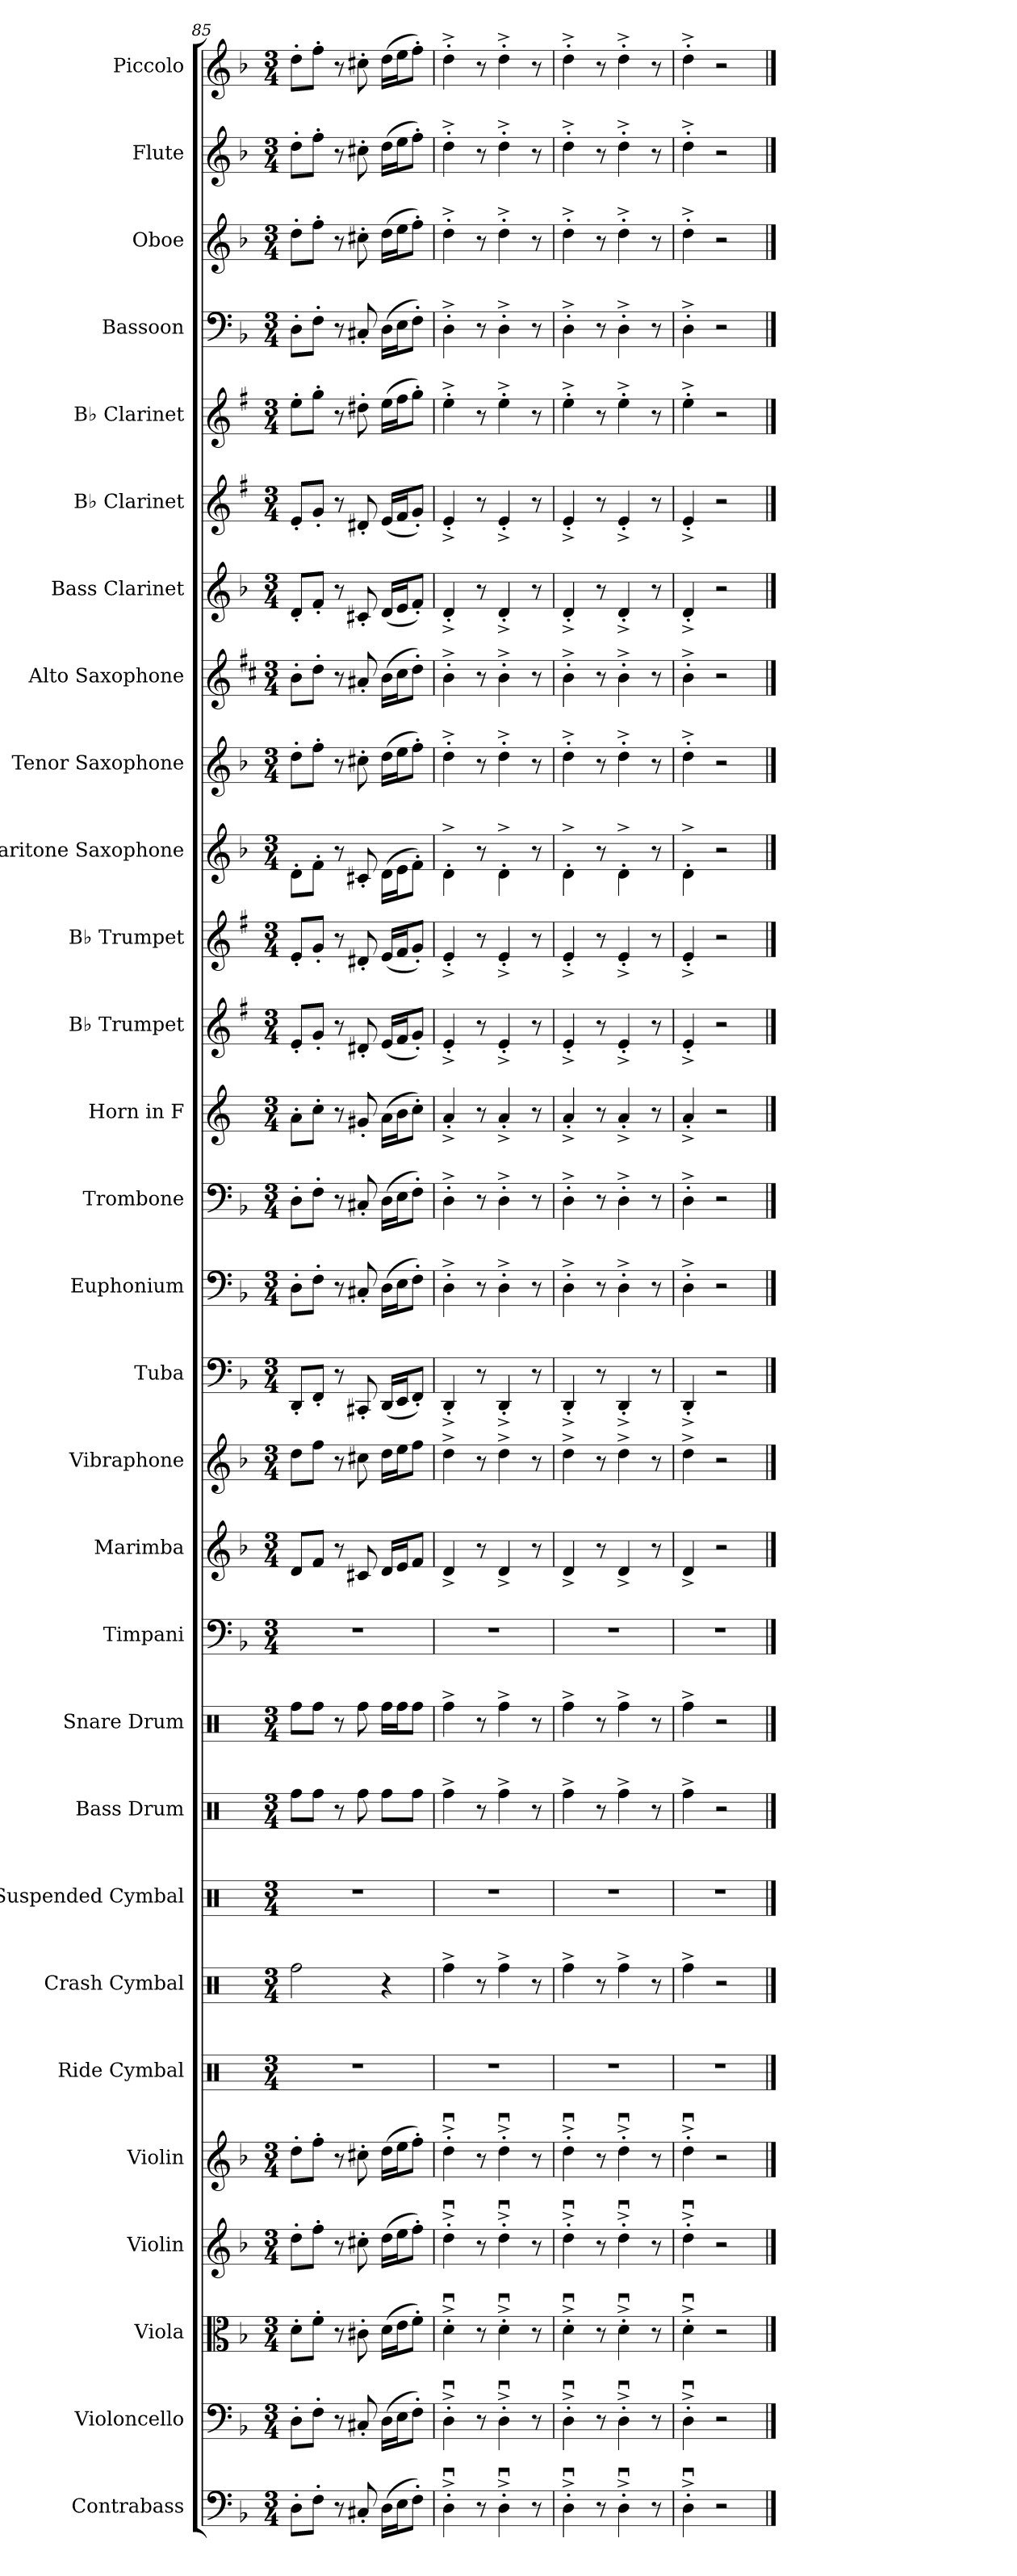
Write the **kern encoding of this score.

**kern	**kern	**kern	**kern	**kern	**kern	**kern	**kern	**kern	**kern	**kern	**kern	**kern	**kern	**kern	**kern	**kern	**kern	**kern	**kern	**kern	**kern	**kern	**kern	**kern	**kern	**kern	**kern	**kern
*part29	*part28	*part27	*part26	*part25	*part24	*part23	*part22	*part21	*part20	*part19	*part18	*part17	*part16	*part15	*part14	*part13	*part12	*part11	*part10	*part9	*part8	*part7	*part6	*part5	*part4	*part3	*part2	*part1
*staff29	*staff28	*staff27	*staff26	*staff25	*staff24	*staff23	*staff22	*staff21	*staff20	*staff19	*staff18	*staff17	*staff16	*staff15	*staff14	*staff13	*staff12	*staff11	*staff10	*staff9	*staff8	*staff7	*staff6	*staff5	*staff4	*staff3	*staff2	*staff1
*I"Contrabass	*I"Violoncello	*I"Viola	*I"Violin	*I"Violin	*I"Ride Cymbal	*I"Crash Cymbal	*I"Suspended Cymbal	*I"Bass Drum	*I"Snare Drum	*I"Timpani	*I"Marimba	*I"Vibraphone	*I"Tuba	*I"Euphonium	*I"Trombone	*I"Horn in F	*I"B♭ Trumpet	*I"B♭ Trumpet	*I"Baritone Saxophone	*I"Tenor Saxophone	*I"Alto Saxophone	*I"Bass Clarinet	*I"B♭ Clarinet	*I"B♭ Clarinet	*I"Bassoon	*I"Oboe	*I"Flute	*I"Piccolo
*I'Cb.	*I'Vc.	*I'Vla.	*I'Vln.	*I'Vln.	*I'R. Cym.	*I'Cr. Cym.	*I'Cym.	*I'B. Dr.	*I'Sn. Dr.	*I'Timp.	*I'Mrm.	*I'Vib.	*I'Tba.	*I'Euph.	*I'Tbn.	*	*I'B♭ Tpt.	*I'B♭ Tpt.	*I'Bar. Sax.	*I'T. Sax.	*I'A. Sax.	*I'B. Cl.	*I'B♭ Cl.	*I'B♭ Cl.	*I'Bsn.	*I'Ob.	*I'Fl.	*I'Picc.
!!LO:PB:g=z
*clefF4	*clefF4	*clefC3	*clefG2	*clefG2	*clefX	*clefX	*clefX	*clefX	*clefX	*clefF4	*clefG2	*clefG2	*clefF4	*clefF4	*clefF4	*clefG2	*clefG2	*clefG2	*clefG2	*clefG2	*clefG2	*clefG2	*clefG2	*clefG2	*clefF4	*clefG2	*clefG2	*clefG2
*ITrd7c12	*	*	*	*	*	*	*	*	*	*	*	*	*	*	*	*ITrd4c7	*ITrd1c2	*ITrd1c2	*ITrd12c21	*ITrd8c14	*ITrd5c9	*ITrd8c14	*ITrd1c2	*ITrd1c2	*	*	*	*ITrd-7c-12
*k[b-]	*k[b-]	*k[b-]	*k[b-]	*k[b-]	*k[]	*k[]	*k[]	*k[]	*k[]	*k[b-]	*k[b-]	*k[b-]	*k[b-]	*k[b-]	*k[b-]	*k[b-]	*k[b-]	*k[b-]	*k[b-]	*k[b-]	*k[b-]	*k[b-]	*k[b-]	*k[b-]	*k[b-]	*k[b-]	*k[b-]	*k[b-]
*M3/4	*M3/4	*M3/4	*M3/4	*M3/4	*M3/4	*M3/4	*M3/4	*M3/4	*M3/4	*M3/4	*M3/4	*M3/4	*M3/4	*M3/4	*M3/4	*M3/4	*M3/4	*M3/4	*M3/4	*M3/4	*M3/4	*M3/4	*M3/4	*M3/4	*M3/4	*M3/4	*M3/4	*M3/4
=85	=85	=85	=85	=85	=85	=85	=85	=85	=85	=85	=85	=85	=85	=85	=85	=85	=85	=85	=85	=85	=85	=85	=85	=85	=85	=85	=85	=85
8DD'\L	8D'\L	8d'\L	8dd'\L	8dd'\L	2.r	2Rff\	2.r	8Rff\L	8Rff\L	2.r	8d/L	8dd\L	8DD'/L	8D'\L	8D'\L	8d'\L	8d'/L	8d'/L	8D'\L	8d'\L	8d'\L	8D'/L	8d'/L	8dd'\L	8D'\L	8dd'\L	8dd'\L	8ddd'\L
8FF'\J	8F'\J	8f'\J	8ff'\J	8ff'\J	.	.	.	8Rff\J	8Rff\J	.	8f/J	8ff\J	8FF'/J	8F'\J	8F'\J	8f'\J	8f'/J	8f'/J	8F'\J	8f'\J	8f'\J	8F'/J	8f'/J	8ff'\J	8F'\J	8ff'\J	8ff'\J	8fff'\J
8r	8r	8r	8r	8r	.	.	.	8r	8r	.	8r	8r	8r	8r	8r	8r	8r	8r	8r	8r	8r	8r	8r	8r	8r	8r	8r	8r
8CC#X'/	8C#X'/	8c#X'\	8cc#X'\	8cc#X'\	.	.	.	8Rff\	8Rff\	.	8c#X/	8cc#X\	8CC#X'/	8C#X'/	8C#X'/	8c#X'/	8c#X'/	8c#X'/	8C#X'/	8c#X'\	8c#X'/	8C#X'/	8c#X'/	8cc#X'\	8C#X'/	8cc#X'\	8cc#X'\	8ccc#X'\
(16DD\LL	(16D\LL	(16d\LL	(16dd\LL	(16dd\LL	.	4r	.	8Rff\L	16Rff\LL	.	16d/LL	16dd\LL	(16DD/LL	(16D\LL	(16D\LL	(16d\LL	(16d/LL	(16d/LL	(16D\LL	(16d\LL	(16d\LL	(16D/LL	(16d/LL	(16dd\LL	(16D\LL	(16dd\LL	(16dd\LL	(16ddd\LL
16EE\J	16E\J	16e\J	16ee\J	16ee\J	.	.	.	.	16Rff\J	.	16e/J	16ee\J	16EE/J	16E\J	16E\J	16e\J	16e/J	16e/J	16E\J	16e\J	16e\J	16E/J	16e/J	16ee\J	16E\J	16ee\J	16ee\J	16eee\J
8FF'\J)	8F'\J)	8f'\J)	8ff'\J)	8ff'\J)	.	.	.	8Rff\J	8Rff\J	.	8f/J	8ff\J	8FF'/J)	8F'\J)	8F'\J)	8f'\J)	8f'/J)	8f'/J)	8F'\J)	8f'\J)	8f'\J)	8F'/J)	8f'/J)	8ff'\J)	8F'\J)	8ff'\J)	8ff'\J)	8fff'\J)
=86	=86	=86	=86	=86	=86	=86	=86	=86	=86	=86	=86	=86	=86	=86	=86	=86	=86	=86	=86	=86	=86	=86	=86	=86	=86	=86	=86	=86
4DDu^'\	4Du^'\	4du^'\	4ddu^'\	4ddu^'\	2.r	4Rff^\	2.r	4Rff^\	4Rff^\	2.r	4d^/	4dd^\	4DD^'/	4D^'\	4D^'\	4d^'/	4d^'/	4d^'/	4D^'\	4d^'\	4d^'\	4D^'/	4d^'/	4dd^'\	4D^'\	4dd^'\	4dd^'\	4ddd^'\
8r	8r	8r	8r	8r	.	8r	.	8r	8r	.	8r	8r	8r	8r	8r	8r	8r	8r	8r	8r	8r	8r	8r	8r	8r	8r	8r	8r
4DDu^'\	4Du^'\	4du^'\	4ddu^'\	4ddu^'\	.	4Rff^\	.	4Rff^\	4Rff^\	.	4d^/	4dd^\	4DD^'/	4D^'\	4D^'\	4d^'/	4d^'/	4d^'/	4D^'\	4d^'\	4d^'\	4D^'/	4d^'/	4dd^'\	4D^'\	4dd^'\	4dd^'\	4ddd^'\
8r	8r	8r	8r	8r	.	8r	.	8r	8r	.	8r	8r	8r	8r	8r	8r	8r	8r	8r	8r	8r	8r	8r	8r	8r	8r	8r	8r
=87	=87	=87	=87	=87	=87	=87	=87	=87	=87	=87	=87	=87	=87	=87	=87	=87	=87	=87	=87	=87	=87	=87	=87	=87	=87	=87	=87	=87
4DDu^'\	4Du^'\	4du^'\	4ddu^'\	4ddu^'\	2.r	4Rff^\	2.r	4Rff^\	4Rff^\	2.r	4d^/	4dd^\	4DD^'/	4D^'\	4D^'\	4d^'/	4d^'/	4d^'/	4D^'\	4d^'\	4d^'\	4D^'/	4d^'/	4dd^'\	4D^'\	4dd^'\	4dd^'\	4ddd^'\
8r	8r	8r	8r	8r	.	8r	.	8r	8r	.	8r	8r	8r	8r	8r	8r	8r	8r	8r	8r	8r	8r	8r	8r	8r	8r	8r	8r
4DDu^'\	4Du^'\	4du^'\	4ddu^'\	4ddu^'\	.	4Rff^\	.	4Rff^\	4Rff^\	.	4d^/	4dd^\	4DD^'/	4D^'\	4D^'\	4d^'/	4d^'/	4d^'/	4D^'\	4d^'\	4d^'\	4D^'/	4d^'/	4dd^'\	4D^'\	4dd^'\	4dd^'\	4ddd^'\
8r	8r	8r	8r	8r	.	8r	.	8r	8r	.	8r	8r	8r	8r	8r	8r	8r	8r	8r	8r	8r	8r	8r	8r	8r	8r	8r	8r
=88	=88	=88	=88	=88	=88	=88	=88	=88	=88	=88	=88	=88	=88	=88	=88	=88	=88	=88	=88	=88	=88	=88	=88	=88	=88	=88	=88	=88
4DDu^'\	4Du^'\	4du^'\	4ddu^'\	4ddu^'\	2.r	4Rff^\	2.r	4Rff^\	4Rff^\	2.r	4d^/	4dd^\	4DD^'/	4D^'\	4D^'\	4d^'/	4d^'/	4d^'/	4D^'\	4d^'\	4d^'\	4D^'/	4d^'/	4dd^'\	4D^'\	4dd^'\	4dd^'\	4ddd^'\
2r	2r	2r	2r	2r	.	2r	.	2r	2r	.	2r	2r	2r	2r	2r	2r	2r	2r	2r	2r	2r	2r	2r	2r	2r	2r	2r	2r
==	==	==	==	==	==	==	==	==	==	==	==	==	==	==	==	==	==	==	==	==	==	==	==	==	==	==	==	==
*-	*-	*-	*-	*-	*-	*-	*-	*-	*-	*-	*-	*-	*-	*-	*-	*-	*-	*-	*-	*-	*-	*-	*-	*-	*-	*-	*-	*-
